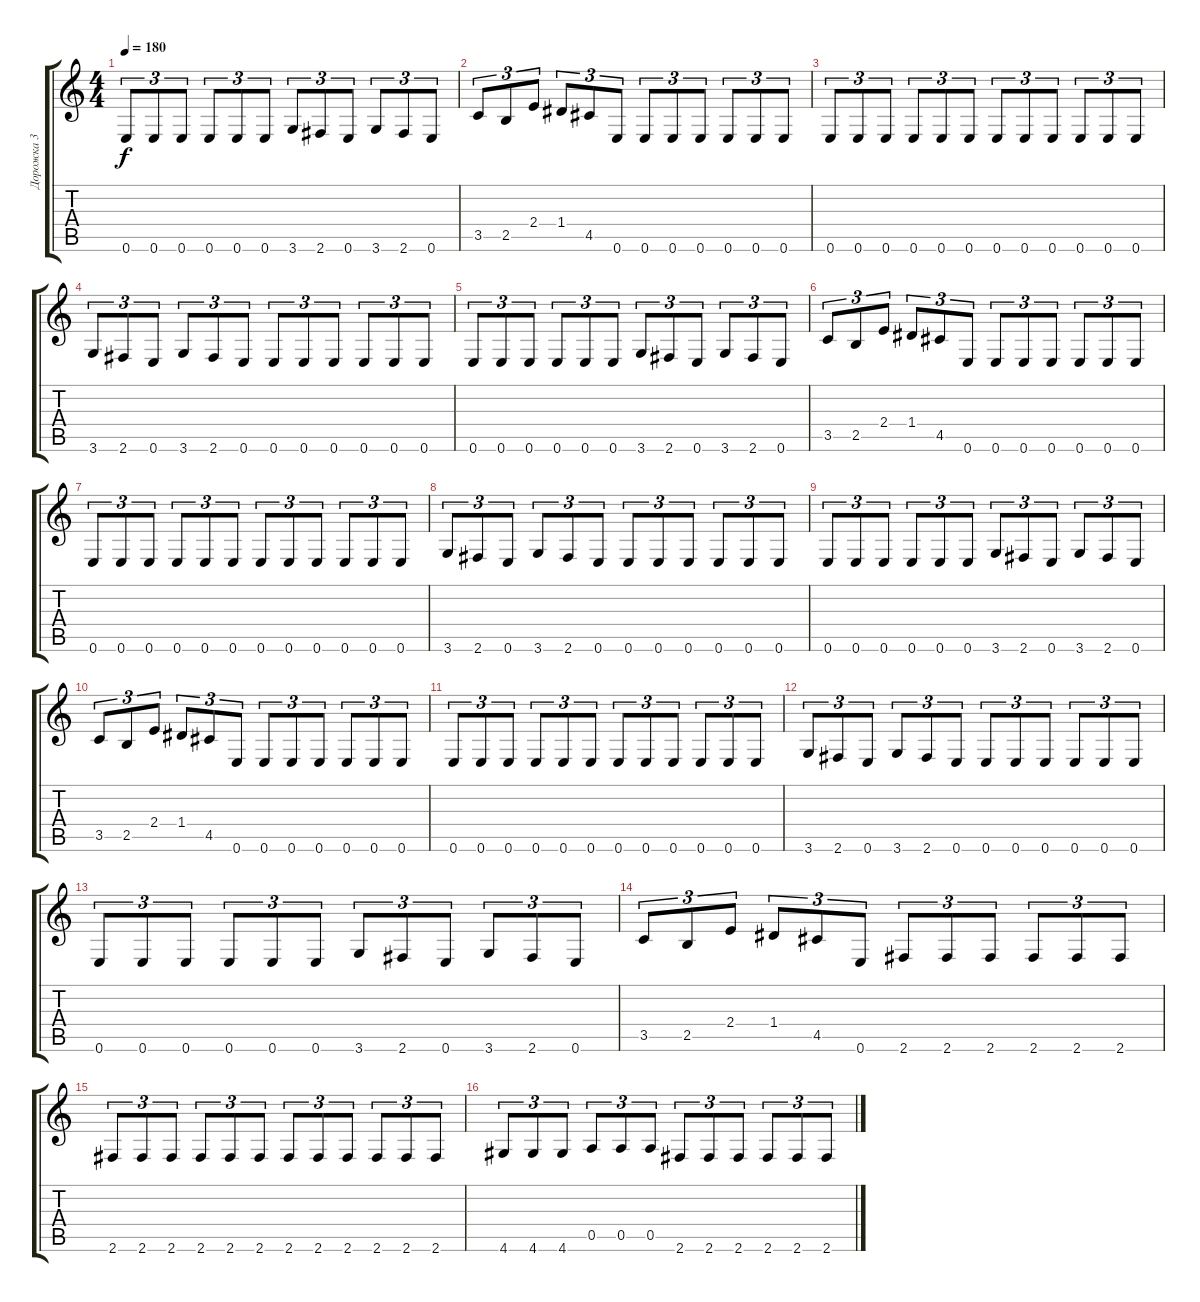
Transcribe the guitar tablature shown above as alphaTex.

\track ("Дорожка 3" "Дорожка 3") {instrument distortionguitar}
\staff {score tabs}
\tuning (E4 B3 G3 D3 A2 E2) {hide}
\ts (4 4)
\tempo 180
\clef g2
\ks c
0.6.8{tu (3 2) dy f} 0.6.8{tu (3 2)} 0.6.8{tu (3 2)} 0.6.8{tu (3 2)} 0.6.8{tu (3 2)} 0.6.8{tu (3 2)} 3.6.8{tu (3 2)} 2.6.8{tu (3 2)} 0.6.8{tu (3 2)} 3.6.8{tu (3 2)} 2.6.8{tu (3 2)} 0.6.8{tu (3 2)} |
3.5.8{tu (3 2)} 2.5.8{tu (3 2)} 2.4.8{tu (3 2)} 1.4.8{tu (3 2)} 4.5.8{tu (3 2)} 0.6.8{tu (3 2)} 0.6.8{tu (3 2)} 0.6.8{tu (3 2)} 0.6.8{tu (3 2)} 0.6.8{tu (3 2)} 0.6.8{tu (3 2)} 0.6.8{tu (3 2)} |
0.6.8{tu (3 2)} 0.6.8{tu (3 2)} 0.6.8{tu (3 2)} 0.6.8{tu (3 2)} 0.6.8{tu (3 2)} 0.6.8{tu (3 2)} 0.6.8{tu (3 2)} 0.6.8{tu (3 2)} 0.6.8{tu (3 2)} 0.6.8{tu (3 2)} 0.6.8{tu (3 2)} 0.6.8{tu (3 2)} |
3.6.8{tu (3 2)} 2.6.8{tu (3 2)} 0.6.8{tu (3 2)} 3.6.8{tu (3 2)} 2.6.8{tu (3 2)} 0.6.8{tu (3 2)} 0.6.8{tu (3 2)} 0.6.8{tu (3 2)} 0.6.8{tu (3 2)} 0.6.8{tu (3 2)} 0.6.8{tu (3 2)} 0.6.8{tu (3 2)} |
0.6.8{tu (3 2)} 0.6.8{tu (3 2)} 0.6.8{tu (3 2)} 0.6.8{tu (3 2)} 0.6.8{tu (3 2)} 0.6.8{tu (3 2)} 3.6.8{tu (3 2)} 2.6.8{tu (3 2)} 0.6.8{tu (3 2)} 3.6.8{tu (3 2)} 2.6.8{tu (3 2)} 0.6.8{tu (3 2)} |
3.5.8{tu (3 2)} 2.5.8{tu (3 2)} 2.4.8{tu (3 2)} 1.4.8{tu (3 2)} 4.5.8{tu (3 2)} 0.6.8{tu (3 2)} 0.6.8{tu (3 2)} 0.6.8{tu (3 2)} 0.6.8{tu (3 2)} 0.6.8{tu (3 2)} 0.6.8{tu (3 2)} 0.6.8{tu (3 2)} |
0.6.8{tu (3 2)} 0.6.8{tu (3 2)} 0.6.8{tu (3 2)} 0.6.8{tu (3 2)} 0.6.8{tu (3 2)} 0.6.8{tu (3 2)} 0.6.8{tu (3 2)} 0.6.8{tu (3 2)} 0.6.8{tu (3 2)} 0.6.8{tu (3 2)} 0.6.8{tu (3 2)} 0.6.8{tu (3 2)} |
3.6.8{tu (3 2)} 2.6.8{tu (3 2)} 0.6.8{tu (3 2)} 3.6.8{tu (3 2)} 2.6.8{tu (3 2)} 0.6.8{tu (3 2)} 0.6.8{tu (3 2)} 0.6.8{tu (3 2)} 0.6.8{tu (3 2)} 0.6.8{tu (3 2)} 0.6.8{tu (3 2)} 0.6.8{tu (3 2)} |
0.6.8{tu (3 2)} 0.6.8{tu (3 2)} 0.6.8{tu (3 2)} 0.6.8{tu (3 2)} 0.6.8{tu (3 2)} 0.6.8{tu (3 2)} 3.6.8{tu (3 2)} 2.6.8{tu (3 2)} 0.6.8{tu (3 2)} 3.6.8{tu (3 2)} 2.6.8{tu (3 2)} 0.6.8{tu (3 2)} |
3.5.8{tu (3 2)} 2.5.8{tu (3 2)} 2.4.8{tu (3 2)} 1.4.8{tu (3 2)} 4.5.8{tu (3 2)} 0.6.8{tu (3 2)} 0.6.8{tu (3 2)} 0.6.8{tu (3 2)} 0.6.8{tu (3 2)} 0.6.8{tu (3 2)} 0.6.8{tu (3 2)} 0.6.8{tu (3 2)} |
0.6.8{tu (3 2)} 0.6.8{tu (3 2)} 0.6.8{tu (3 2)} 0.6.8{tu (3 2)} 0.6.8{tu (3 2)} 0.6.8{tu (3 2)} 0.6.8{tu (3 2)} 0.6.8{tu (3 2)} 0.6.8{tu (3 2)} 0.6.8{tu (3 2)} 0.6.8{tu (3 2)} 0.6.8{tu (3 2)} |
3.6.8{tu (3 2)} 2.6.8{tu (3 2)} 0.6.8{tu (3 2)} 3.6.8{tu (3 2)} 2.6.8{tu (3 2)} 0.6.8{tu (3 2)} 0.6.8{tu (3 2)} 0.6.8{tu (3 2)} 0.6.8{tu (3 2)} 0.6.8{tu (3 2)} 0.6.8{tu (3 2)} 0.6.8{tu (3 2)} |
0.6.8{tu (3 2)} 0.6.8{tu (3 2)} 0.6.8{tu (3 2)} 0.6.8{tu (3 2)} 0.6.8{tu (3 2)} 0.6.8{tu (3 2)} 3.6.8{tu (3 2)} 2.6.8{tu (3 2)} 0.6.8{tu (3 2)} 3.6.8{tu (3 2)} 2.6.8{tu (3 2)} 0.6.8{tu (3 2)} |
3.5.8{tu (3 2)} 2.5.8{tu (3 2)} 2.4.8{tu (3 2)} 1.4.8{tu (3 2)} 4.5.8{tu (3 2)} 0.6.8{tu (3 2)} 2.6.8{tu (3 2)} 2.6.8{tu (3 2)} 2.6.8{tu (3 2)} 2.6.8{tu (3 2)} 2.6.8{tu (3 2)} 2.6.8{tu (3 2)} |
2.6.8{tu (3 2)} 2.6.8{tu (3 2)} 2.6.8{tu (3 2)} 2.6.8{tu (3 2)} 2.6.8{tu (3 2)} 2.6.8{tu (3 2)} 2.6.8{tu (3 2)} 2.6.8{tu (3 2)} 2.6.8{tu (3 2)} 2.6.8{tu (3 2)} 2.6.8{tu (3 2)} 2.6.8{tu (3 2)} |
4.6.8{tu (3 2)} 4.6.8{tu (3 2)} 4.6.8{tu (3 2)} 0.5.8{tu (3 2)} 0.5.8{tu (3 2)} 0.5.8{tu (3 2)} 2.6.8{tu (3 2)} 2.6.8{tu (3 2)} 2.6.8{tu (3 2)} 2.6.8{tu (3 2)} 2.6.8{tu (3 2)} 2.6.8{tu (3 2)}
